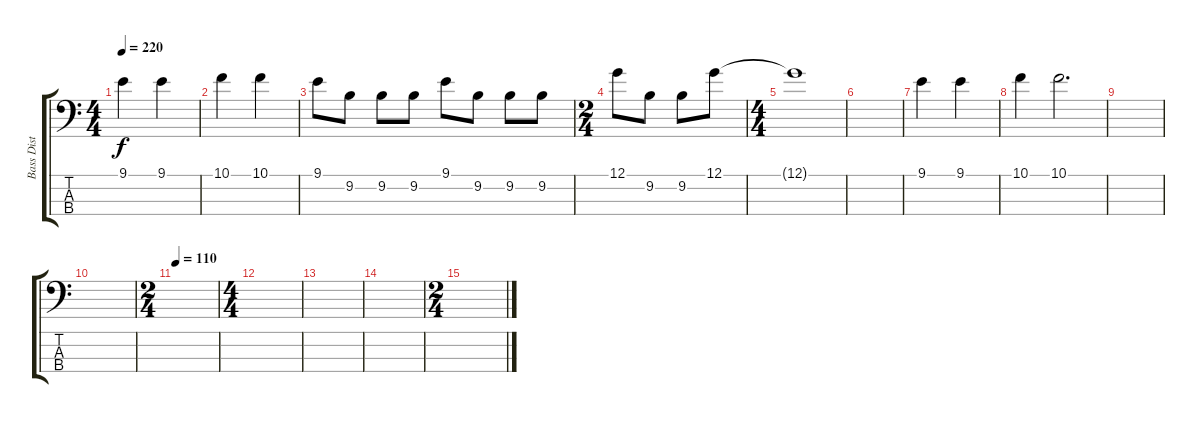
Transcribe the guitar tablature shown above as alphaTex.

\track ("Bass Dist OK!" "Bass Dist ") {instrument overdrivenguitar}
\staff {score tabs}
\tuning (G2 D2 A1 E1) {hide}
\ts (4 4)
\tempo 220
\clef f4
\ks c
9.1.4{dy f} 9.1.4 |
10.1.4 10.1.4 |
9.1.8 9.2.8 9.2.8 9.2.8 9.1.8 9.2.8 9.2.8 9.2.8 |
\ts (2 4)
12.1.8 9.2.8 9.2.8 12.1.8 |
\ts (4 4)
12.1{t}.1 |
|
9.1.4 9.1.4 |
10.1.4 10.1.2{d} |
|
|
\ts (2 4)
\tempo 110
|
\ts (4 4)
|
|
|
\ts (2 4)
